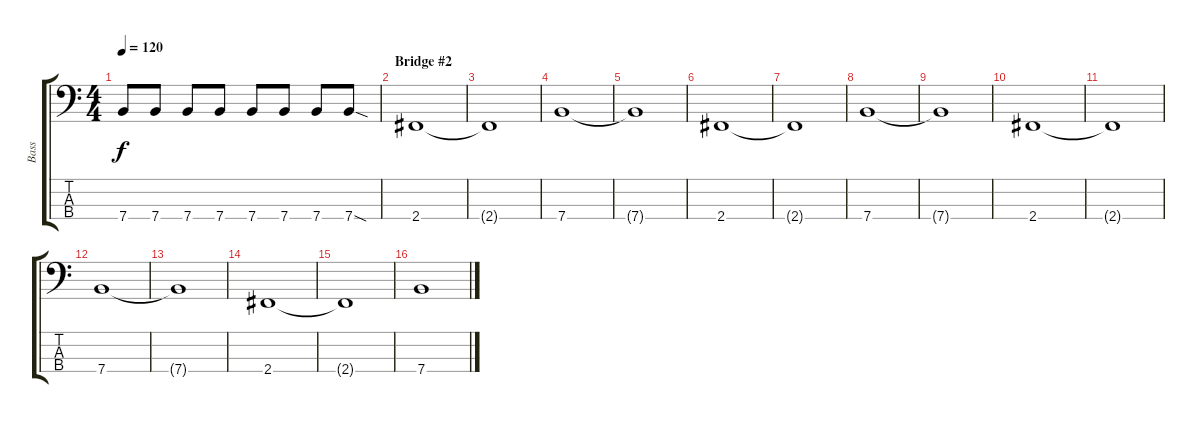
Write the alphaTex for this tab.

\track ("Bass" "Bass") {instrument electricbassfinger}
\staff {score tabs}
\tuning (G2 D2 A1 E1) {hide}
\ts (4 4)
\tempo 120
\clef f4
\ks c
7.4.8{dy f} 7.4.8 7.4.8 7.4.8 7.4.8 7.4.8 7.4.8 7.4{sod}.8 |
\section ("" "Bridge #2")
2.4.1 |
2.4{t}.1 |
7.4.1 |
7.4{t}.1 |
2.4.1 |
2.4{t}.1 |
7.4.1 |
7.4{t}.1 |
2.4.1 |
2.4{t}.1 |
7.4.1 |
7.4{t}.1 |
2.4.1 |
2.4{t}.1 |
7.4.1
